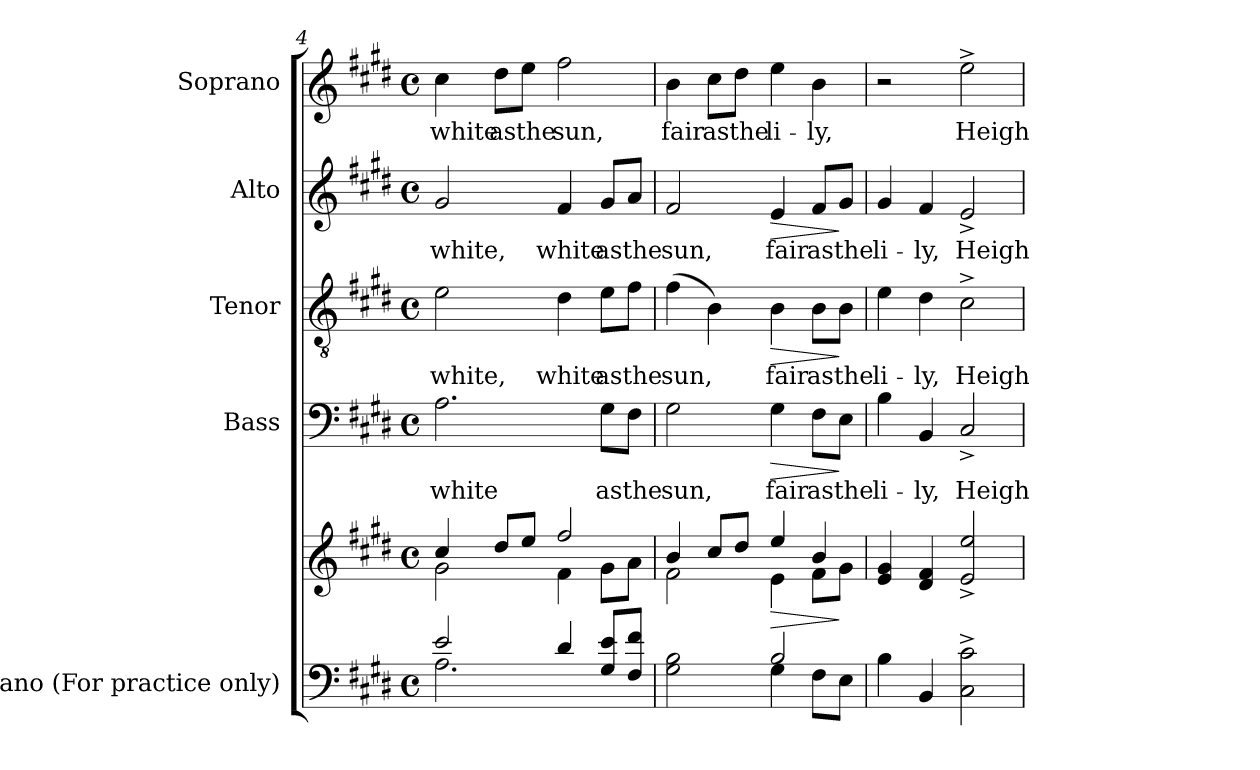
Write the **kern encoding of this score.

**kern	**kern	**dynam	**kern	**text	**dynam	**kern	**text	**dynam	**kern	**text	**dynam	**kern	**text
*part5	*part5	*part5	*part4	*part4	*part4	*part3	*part3	*part3	*part2	*part2	*part2	*part1	*part1
*staff6	*staff5	*staff5/6	*staff4	*staff4	*staff4	*staff3	*staff3	*staff3	*staff2	*staff2	*staff2	*staff1	*staff1
*I"Piano (For  practice only)	*	*	*I"Bass	*	*	*I"Tenor	*	*	*I"Alto	*	*	*I"Soprano	*
*I'Pno.	*	*	*I'B.	*	*	*I'T.	*	*	*I'A.	*	*	*I'S.	*
*clefF4	*clefG2	*	*clefF4	*	*	*clefGv2	*	*	*clefG2	*	*	*clefG2	*
*	*	*	*	*	*	*ITrd7c12	*	*	*	*	*	*	*
*k[f#c#g#d#]	*k[f#c#g#d#]	*	*k[f#c#g#d#]	*	*	*k[f#c#g#d#]	*	*	*k[f#c#g#d#]	*	*	*k[f#c#g#d#]	*
*E:	*E:	*	*E:	*	*	*E:	*	*	*E:	*	*	*E:	*
*M4/4	*M4/4	*	*M4/4	*	*	*M4/4	*	*	*M4/4	*	*	*M4/4	*
*met(c)	*met(c)	*	*met(c)	*	*	*met(c)	*	*	*met(c)	*	*	*met(c)	*
=4	=4	=4	=4	=4	=4	=4	=4	=4	=4	=4	=4	=4	=4
*^	*^	*	*	*	*	*	*	*	*	*	*	*	*
!	!	!	!	!	!	!LO:LY:b:color=#000000	!	!	!	!	!	!	!	!	!
!	!	!	!	!	!	!	!	!	!LO:LY:b:color=#000000	!	!	!	!	!	!
!	!	!	!	!	!	!	!	!	!	!	!	!LO:LY:b:color=#000000	!	!	!
!	!	!	!	!	!	!	!	!	!	!	!	!	!	!	!LO:LY:b:color=#000000
2ei/	2.Ai\	4cc#i/	2g#i\	.	2.Ai\	white	.	2Ei\	white,	.	2g#i/	white,	.	4cc#i\	white
!	!	!	!	!	!	!	!	!	!	!	!	!	!	!	!LO:LY:b:color=#000000
.	.	8dd#i/L	.	.	.	.	.	.	.	.	.	.	.	8dd#i\L	as
!	!	!	!	!	!	!	!	!	!	!	!	!	!	!	!LO:LY:b:color=#000000
.	.	8eei/J	.	.	.	.	.	.	.	.	.	.	.	8eei\J	the
!	!	!	!	!	!	!	!	!	!LO:LY:b:color=#000000	!	!	!	!	!	!
!	!	!	!	!	!	!	!	!	!	!	!	!LO:LY:b:color=#000000	!	!	!
!	!	!	!	!	!	!	!	!	!	!	!	!	!	!	!LO:LY:b:color=#000000
4d#i/	.	2ff#i/	4f#i\	.	.	.	.	4D#i\	white	.	4f#i/	white	.	2ff#i\	sun,
!	!	!	!	!	!	!LO:LY:b:color=#000000	!	!	!	!	!	!	!	!	!
!	!	!	!	!	!	!	!	!	!LO:LY:b:color=#000000	!	!	!	!	!	!
!	!	!	!	!	!	!	!	!	!	!	!	!LO:LY:b:color=#000000	!	!	!
8G#i/ 8eiL	4ryy	.	8g#i\L	.	8G#i\L	as	.	8Ei\L	as	.	8g#i/L	as	.	.	.
!	!	!	!	!	!	!LO:LY:b:color=#000000	!	!	!	!	!	!	!	!	!
!	!	!	!	!	!	!	!	!	!LO:LY:b:color=#000000	!	!	!	!	!	!
!	!	!	!	!	!	!	!	!	!	!	!	!LO:LY:b:color=#000000	!	!	!
8F#i/ 8f#iJ	.	.	8ai\J	.	8F#i\J	the	.	8F#i\J	the	.	8ai/J	the	.	.	.
!!LO:LB:g=z
=5	=5	=5	=5	=5	=5	=5	=5	=5	=5	=5	=5	=5	=5	=5	=5
!	!	!	!	!	!	!LO:LY:b:color=#000000	!	!	!	!	!	!	!	!	!
!	!	!	!	!	!	!	!	!	!LO:LY:b:color=#000000	!	!	!	!	!	!
!	!	!	!	!	!	!	!	!	!	!	!	!LO:LY:b:color=#000000	!	!	!
!	!	!	!	!	!	!	!	!	!	!	!	!	!	!	!LO:LY:b:color=#000000
2ryy	2G#i\ 2Bi	4bi/	2f#i\	.	2G#i\	sun,	.	(4F#i\	sun,	.	2f#i/	sun,	.	4bi\	fair
!	!	!	!	!	!	!	!	!	!	!	!	!	!	!	!LO:LY:b:color=#000000
.	.	8cc#i/L	.	.	.	.	.	4BBi\)	.	.	.	.	.	8cc#i\L	as
!	!	!	!	!	!	!	!	!	!	!	!	!	!	!	!LO:LY:b:color=#000000
.	.	8dd#i/J	.	.	.	.	.	.	.	.	.	.	.	8dd#i\J	the
!	!	!	!	!LO:HP:b	!	!	!	!	!	!	!	!	!	!	!
!	!	!	!	!	!	!LO:LY:b:color=#000000	!LO:HP:b	!	!	!	!	!	!	!	!
!	!	!	!	!	!	!	!	!	!LO:LY:b:color=#000000	!LO:HP:b	!	!	!	!	!
!	!	!	!	!	!	!	!	!	!	!	!	!LO:LY:b:color=#000000	!LO:HP:b	!	!
!	!	!	!	!	!	!	!	!	!	!	!	!	!	!	!LO:LY:b:color=#000000
2Bi/	4G#i\	4eei/	4ei\	>	4G#i\	fair	>	4BBi\	fair	>	4ei/	fair	>	4eei\	li-
!	!	!	!	!	!	!LO:LY:b:color=#000000	!	!	!	!	!	!	!	!	!
!	!	!	!	!	!	!	!	!	!LO:LY:b:color=#000000	!	!	!	!	!	!
!	!	!	!	!	!	!	!	!	!	!	!	!LO:LY:b:color=#000000	!	!	!
!	!	!	!	!	!	!	!	!	!	!	!	!	!	!	!LO:LY:b:color=#000000
.	8F#i\L	4bi/	8f#i\L	.	8F#i\L	as	.	8BBi\L	as	.	8f#i/L	as	.	4bi\	-ly,
!	!	!	!	!	!	!LO:LY:b:color=#000000	!	!	!	!	!	!	!	!	!
!	!	!	!	!	!	!	!	!	!LO:LY:b:color=#000000	!	!	!	!	!	!
!	!	!	!	!	!	!	!	!	!	!	!	!LO:LY:b:color=#000000	!	!	!
.	8Ei\J	.	8g#i\J	]	8Ei\J	the	]	8BBi\J	the	]	8g#i/J	the	]	.	.
*v	*v	*	*	*	*	*	*	*	*	*	*	*	*	*	*
*	*v	*v	*	*	*	*	*	*	*	*	*	*	*	*
=6	=6	=6	=6	=6	=6	=6	=6	=6	=6	=6	=6	=6	=6
*^	*^	*	*	*	*	*	*	*	*	*	*	*	*
!	!	!	!	!	!	!LO:LY:b:color=#000000	!	!	!	!	!	!	!	!	!
*v	*v	*	*	*	*	*	*	*	*	*	*	*	*	*	*
*	*v	*v	*	*	*	*	*	*	*	*	*	*	*	*
*^	*^	*	*	*	*	*	*	*	*	*	*	*	*
!	!	!	!	!	!	!	!	!	!LO:LY:b:color=#000000	!	!	!	!	!	!
*v	*v	*	*	*	*	*	*	*	*	*	*	*	*	*	*
*	*v	*v	*	*	*	*	*	*	*	*	*	*	*	*
*^	*^	*	*	*	*	*	*	*	*	*	*	*	*
!	!	!	!	!	!	!	!	!	!	!	!	!LO:LY:b:color=#000000	!	!	!
*v	*v	*	*	*	*	*	*	*	*	*	*	*	*	*	*
*	*v	*v	*	*	*	*	*	*	*	*	*	*	*	*
4Bi\	4ei/ 4g#i	.	4Bi\	li-	.	4Ei\	li-	.	4g#i/	li-	.	2r	.
!	!	!	!	!LO:LY:b:color=#000000	!	!	!	!	!	!	!	!	!
!	!	!	!	!	!	!	!LO:LY:b:color=#000000	!	!	!	!	!	!
!	!	!	!	!	!	!	!	!	!	!LO:LY:b:color=#000000	!	!	!
4BBi/	4d#i/ 4f#i	.	4BBi/	-ly,	.	4D#i\	-ly,	.	4f#i/	-ly,	.	.	.
!	!	!	!	!LO:LY:b:color=#000000	!	!	!	!	!	!	!	!	!
!	!	!	!	!	!	!	!LO:LY:b:color=#000000	!	!	!	!	!	!
!	!	!	!	!	!	!	!	!	!	!LO:LY:b:color=#000000	!	!	!
!	!	!	!	!	!	!	!	!	!	!	!	!	!LO:LY:b:color=#000000
2C#i\^ 2c#i^	2ei/^ 2eei^	.	2C#^i/	Heigh-	.	2C#^i\	Heigh-	.	2e^i/	Heigh-	.	2ee^i\	Heigh-
=	=	=	=	=	=	=	=	=	=	=	=	=	=
*-	*-	*-	*-	*-	*-	*-	*-	*-	*-	*-	*-	*-	*-
